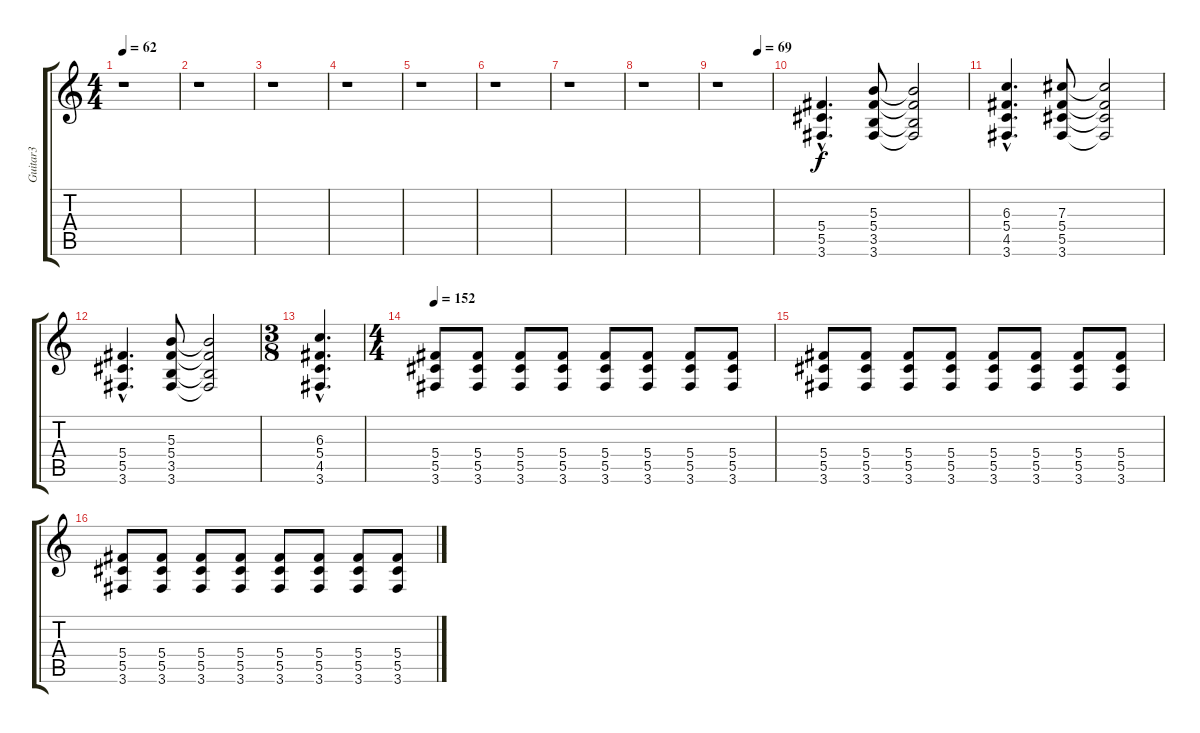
\track ("Guitar3" "Guitar3") {instrument distortionguitar}
\staff {score tabs}
\tuning (Eb4 Bb3 Gb3 Db3 Ab2 Eb2) {hide}
\ts (4 4)
\tempo 62
\clef g2
\ks c
r.1{dy f instrument distortionguitar} |
r.1 |
r.1 |
r.1 |
r.1 |
r.1 |
r.1 |
r.1 |
\tempo (69 0.75)
r.1 |
(5.4{hac} 5.5{hac} 3.6{hac}).4{d} (5.3 5.4 3.5 3.6).8 (5.3{t} 5.4{t} 3.5{t} 3.6{t}).2 |
(6.3{hac} 5.4{hac} 4.5{hac} 3.6{hac}).4{d} (7.3 5.4 5.5 3.6).8 (7.3{t} 5.4{t} 5.5{t} 3.6{t}).2 |
(5.4{hac} 5.5{hac} 3.6{hac}).4{d} (5.3 5.4 3.5 3.6).8 (5.3{t} 5.4{t} 3.5{t} 3.6{t}).2 |
\ts (3 8)
(6.3{hac} 5.4{hac} 4.5{hac} 3.6{hac}).4{d} |
\ts (4 4)
\tempo 152
(5.4 5.5 3.6).8 (5.4 5.5 3.6).8 (5.4 5.5 3.6).8 (5.4 5.5 3.6).8 (5.4 5.5 3.6).8 (5.4 5.5 3.6).8 (5.4 5.5 3.6).8 (5.4 5.5 3.6).8 |
(5.4 5.5 3.6).8 (5.4 5.5 3.6).8 (5.4 5.5 3.6).8 (5.4 5.5 3.6).8 (5.4 5.5 3.6).8 (5.4 5.5 3.6).8 (5.4 5.5 3.6).8 (5.4 5.5 3.6).8 |
(5.4 5.5 3.6).8 (5.4 5.5 3.6).8 (5.4 5.5 3.6).8 (5.4 5.5 3.6).8 (5.4 5.5 3.6).8 (5.4 5.5 3.6).8 (5.4 5.5 3.6).8 (5.4 5.5 3.6).8
